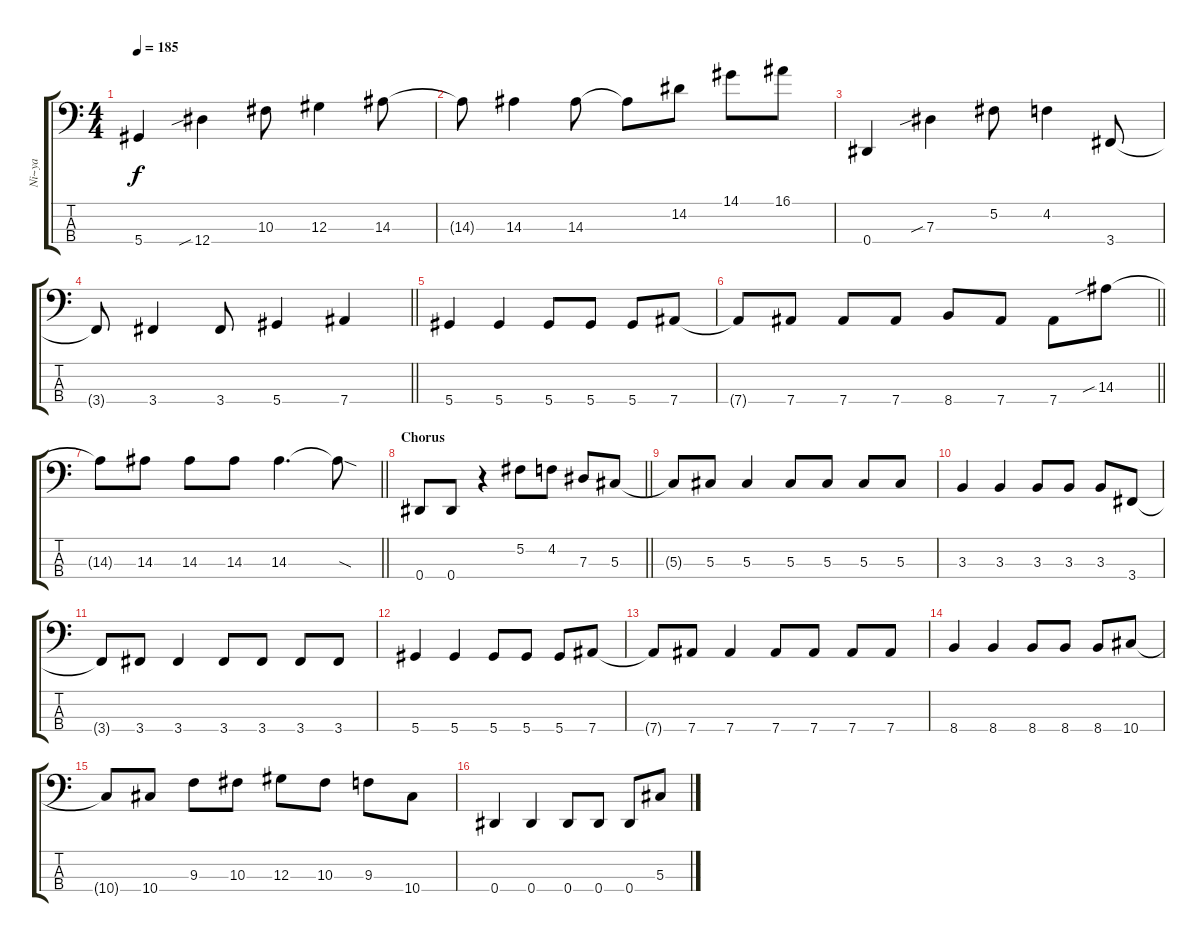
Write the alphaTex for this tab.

\track ("Ni~ya" "Ni~ya") {instrument electricbasspick}
\staff {score tabs}
\tuning (Gb2 Db2 Ab1 Eb1) {hide}
\ts (4 4)
\tempo 185
\clef f4
\ks c
5.4.4{dy f} 12.4{sib}.4 10.3.8 12.3.4 14.3.8 |
14.3{t}.8 14.3.4 14.3.8 14.3{t}.8 14.2.8 14.1.8 16.1.8 |
0.4.4 7.3{sib}.4 5.2.8 4.2.4 3.4.8 |
\barLineRight lightlight
3.4{t}.8 3.4.4 3.4.8 5.4.4 7.4.4 |
5.4.4 5.4.4 5.4.8 5.4.8 5.4.8 7.4.8 |
\barLineRight lightlight
7.4{t}.8 7.4.8 7.4.8 7.4.8 8.4.8 7.4.8 7.4.8 14.3{sib}.8 |
\barLineRight lightlight
14.3{t}.8 14.3.8 14.3.8 14.3.8 14.3.4{d} 14.3{sod t}.8 |
\section ("" "Chorus")
\barLineRight lightlight
0.4.8 0.4.8 r.4 5.2.8 4.2.8 7.3.8 5.3.8 |
5.3{t}.8 5.3.8 5.3.4 5.3.8 5.3.8 5.3.8 5.3.8 |
3.3.4 3.3.4 3.3.8 3.3.8 3.3.8 3.4.8 |
3.4{t}.8 3.4.8 3.4.4 3.4.8 3.4.8 3.4.8 3.4.8 |
5.4.4 5.4.4 5.4.8 5.4.8 5.4.8 7.4.8 |
7.4{t}.8 7.4.8 7.4.4 7.4.8 7.4.8 7.4.8 7.4.8 |
8.4.4 8.4.4 8.4.8 8.4.8 8.4.8 10.4.8 |
10.4{t}.8 10.4.8 9.3.8 10.3.8 12.3.8 10.3.8 9.3.8 10.4.8 |
0.4.4 0.4.4 0.4.8 0.4.8 0.4.8 5.3.8
